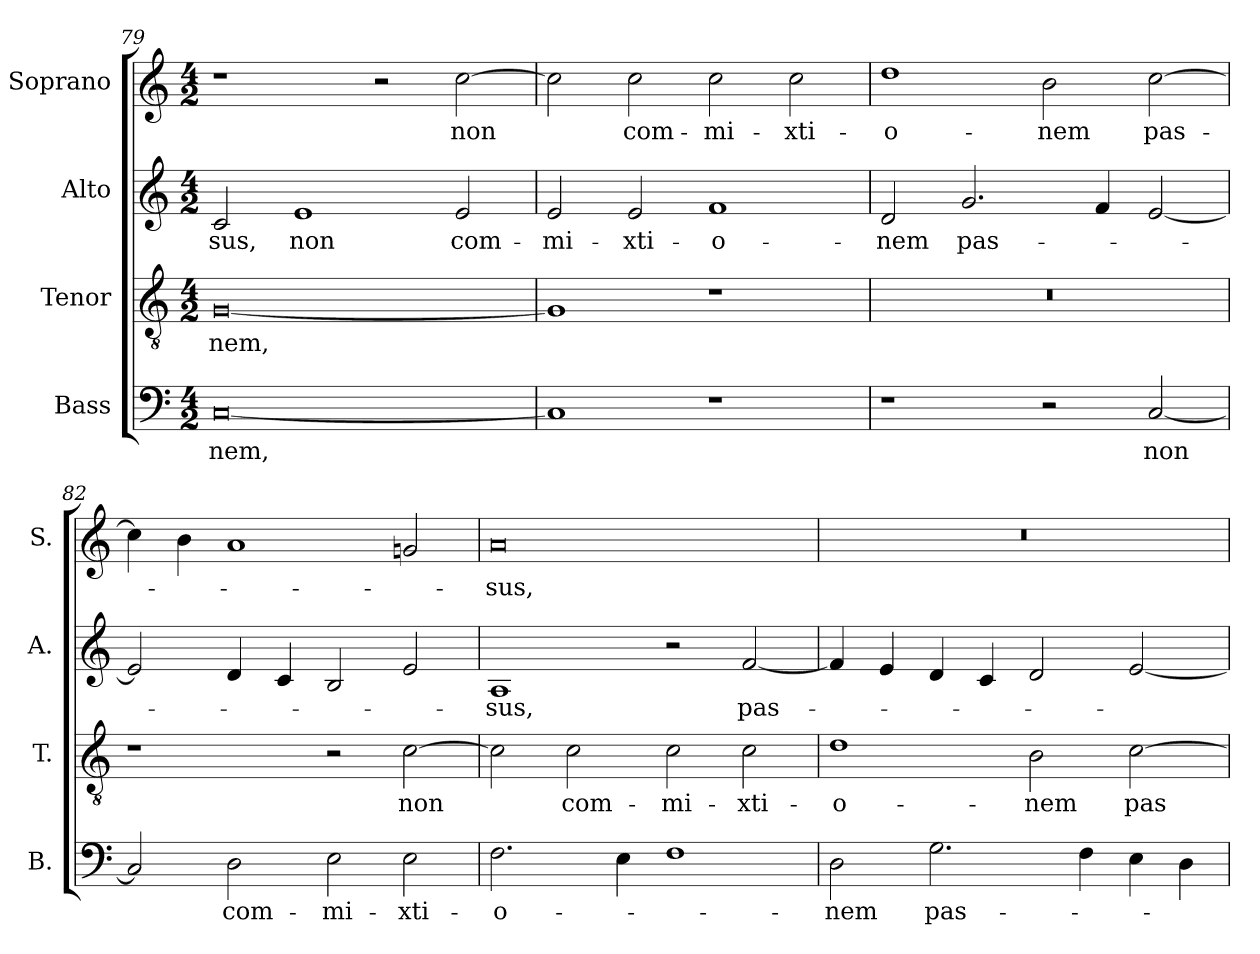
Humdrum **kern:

**kern	**text	**kern	**text	**kern	**text	**kern	**text
*part4	*part4	*part3	*part3	*part2	*part2	*part1	*part1
*staff4	*staff4	*staff3	*staff3	*staff2	*staff2	*staff1	*staff1
*I"Bass	*	*I"Tenor	*	*I"Alto	*	*I"Soprano	*
*I'B.	*	*I'T.	*	*I'A.	*	*I'S.	*
*clefF4	*	*clefGv2	*	*clefG2	*	*clefG2	*
*	*	*ITrd7c12	*	*	*	*	*
*k[]	*	*k[]	*	*k[]	*	*k[]	*
*C:	*	*C:	*	*C:	*	*C:	*
*M4/2	*	*M4/2	*	*M4/2	*	*M4/2	*
=79	=79	=79	=79	=79	=79	=79	=79
!	!LO:LY:b:color=#000000	!	!	!	!	!	!
!	!	!	!LO:LY:b:color=#000000	!	!	!	!
!	!	!	!	!	!LO:LY:b:color=#000000	!	!
[0Ci	-nem,	[0GGi	-nem,	2ci/	-sus,	1r	.
!	!	!	!	!	!LO:LY:b:color=#000000	!	!
.	.	.	.	1ei	non	.	.
.	.	.	.	.	.	2r	.
!	!	!	!	!	!LO:LY:b:color=#000000	!	!
!	!	!	!	!	!	!	!LO:LY:b:color=#000000
.	.	.	.	2ei/	com-	[2cci\	non
!!LO:LB:g=z
=80	=80	=80	=80	=80	=80	=80	=80
!	!	!	!	!	!LO:LY:b:color=#000000	!	!
1Ci]	.	1GGi]	.	2ei/	-mi-	2cci\]	.
!	!	!	!	!	!LO:LY:b:color=#000000	!	!
!	!	!	!	!	!	!	!LO:LY:b:color=#000000
.	.	.	.	2ei/	-xti-	2cci\	com-
!	!	!	!	!	!LO:LY:b:color=#000000	!	!
!	!	!	!	!	!	!	!LO:LY:b:color=#000000
1r	.	1r	.	1fi	-o-	2cci\	-mi-
!	!	!	!	!	!	!	!LO:LY:b:color=#000000
.	.	.	.	.	.	2cci\	-xti-
=81	=81	=81	=81	=81	=81	=81	=81
!	!	!LO:N:vis=1	!	!	!	!	!
!	!	!	!	!	!LO:LY:b:color=#000000	!	!
!	!	!	!	!	!	!	!LO:LY:b:color=#000000
1r	.	0r	.	2di/	-nem	1ddi	-o-
!	!	!	!	!	!LO:LY:b:color=#000000	!	!
.	.	.	.	2.gi/	pas-	.	.
!	!	!	!	!	!	!	!LO:LY:b:color=#000000
2r	.	.	.	.	.	2bi\	-nem
.	.	.	.	4fi/	.	.	.
!	!LO:LY:b:color=#000000	!	!	!	!	!	!
!	!	!	!	!	!	!	!LO:LY:b:color=#000000
[2Ci/	non	.	.	[2ei/	.	[2cci\	pas-
=82	=82	=82	=82	=82	=82	=82	=82
2Ci/]	.	1r	.	2ei/]	.	4cci\]	.
.	.	.	.	.	.	4bi\	.
!	!LO:LY:b:color=#000000	!	!	!	!	!	!
2Di\	com-	.	.	4di/	.	1ai	.
.	.	.	.	4ci/	.	.	.
!	!LO:LY:b:color=#000000	!	!	!	!	!	!
2Ei\	-mi-	2r	.	2Bi/	.	.	.
!	!LO:LY:b:color=#000000	!	!	!	!	!	!
!	!	!	!LO:LY:b:color=#000000	!	!	!	!
2Ei\	-xti-	[2Ci\	non	2ei/	.	2gni/	.
=83	=83	=83	=83	=83	=83	=83	=83
!	!LO:LY:b:color=#000000	!	!	!	!	!	!
!	!	!	!	!	!LO:LY:b:color=#000000	!	!
!	!	!	!	!	!	!	!LO:LY:b:color=#000000
2.Fi\	-o-	2Ci\]	.	1Ai	-sus,	0ai	-sus,
!	!	!	!LO:LY:b:color=#000000	!	!	!	!
.	.	2Ci\	com-	.	.	.	.
4Ei\	.	.	.	.	.	.	.
!	!	!	!LO:LY:b:color=#000000	!	!	!	!
1Fi	.	2Ci\	-mi-	2r	.	.	.
!	!	!	!LO:LY:b:color=#000000	!	!	!	!
!	!	!	!	!	!LO:LY:b:color=#000000	!	!
.	.	2Ci\	-xti-	[2fi/	pas-	.	.
=84	=84	=84	=84	=84	=84	=84	=84
!	!LO:LY:b:color=#000000	!	!	!	!	!	!
!	!	!	!LO:LY:b:color=#000000	!	!	!LO:N:vis=1	!
2Di\	-nem	1Di	-o-	4fi/]	.	0r	.
.	.	.	.	4ei/	.	.	.
!	!LO:LY:b:color=#000000	!	!	!	!	!	!
2.Gi\	pas-	.	.	4di/	.	.	.
.	.	.	.	4ci/	.	.	.
!	!	!	!LO:LY:b:color=#000000	!	!	!	!
.	.	2BBi\	-nem	2di/	.	.	.
4Fi\	.	.	.	.	.	.	.
!	!	!	!LO:LY:b:color=#000000	!	!	!	!
4Ei\	.	[2Ci\	pas-	[2ei/	.	.	.
4Di\	.	.	.	.	.	.	.
=	=	=	=	=	=	=	=
*-	*-	*-	*-	*-	*-	*-	*-
